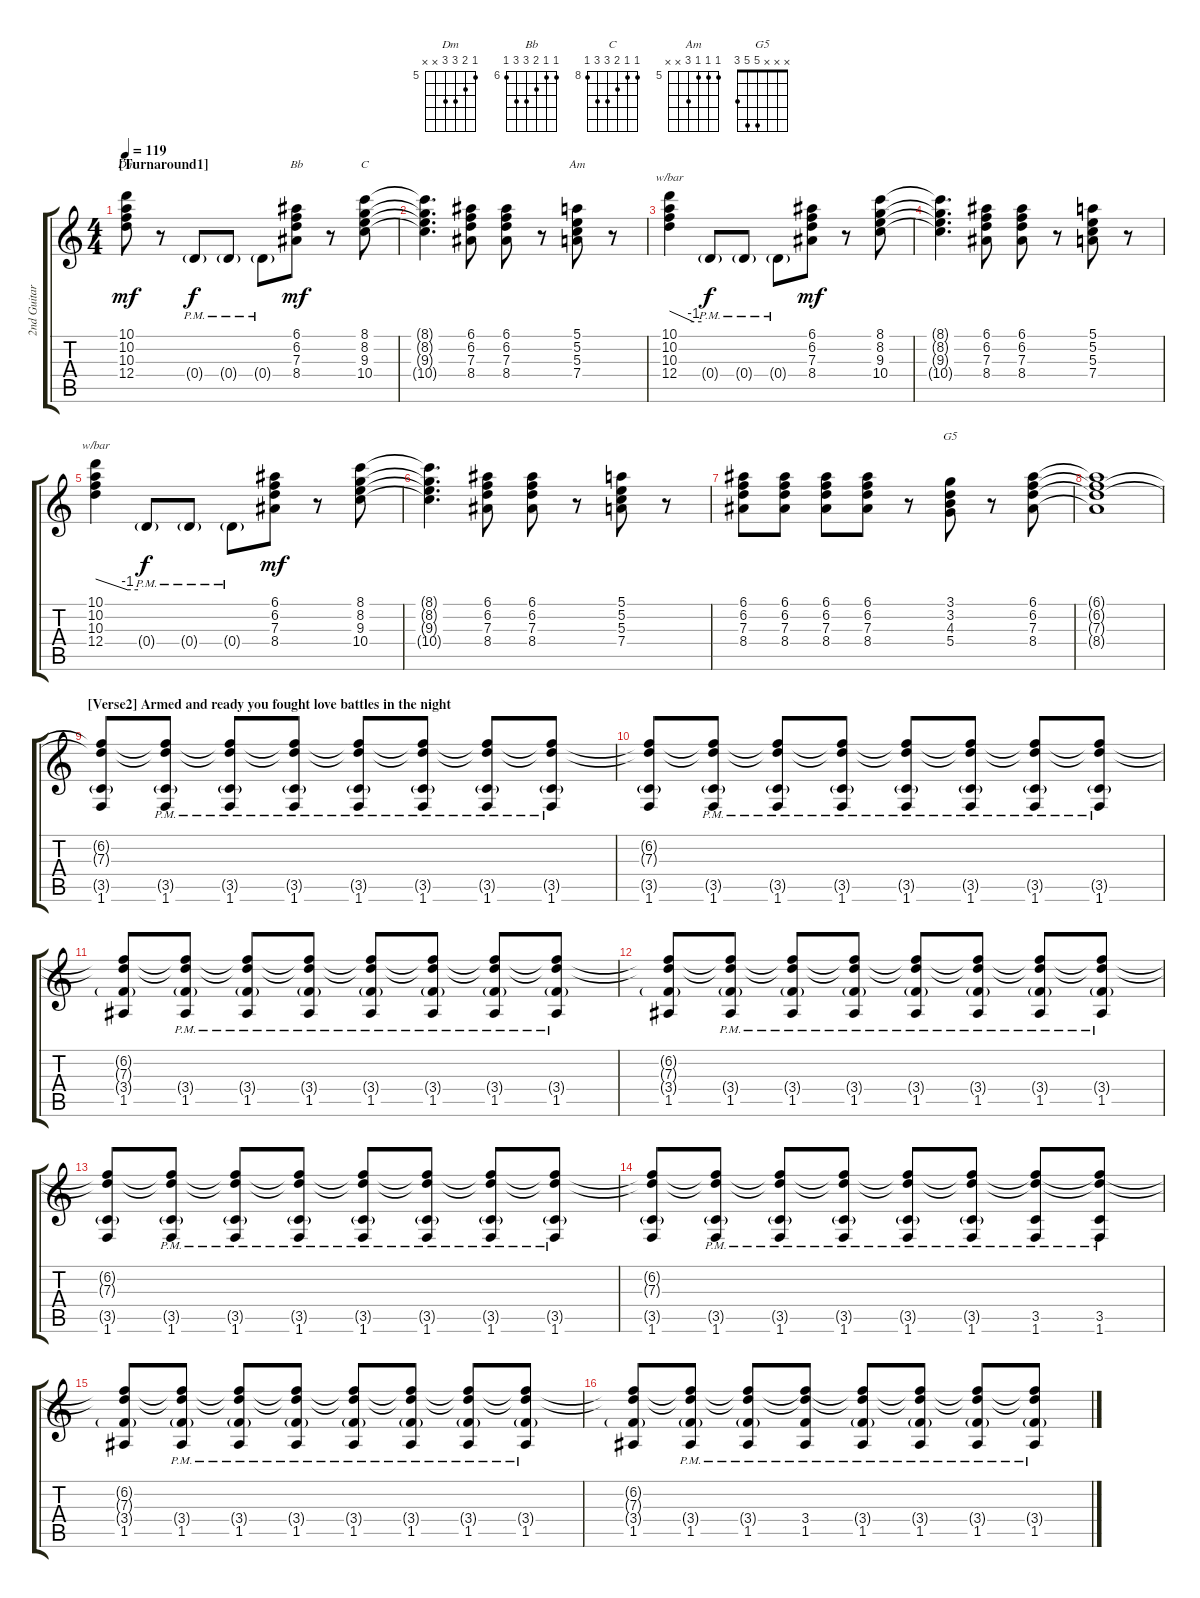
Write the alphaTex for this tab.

\track ("2nd Guitar-L channel" "2nd Guitar") {instrument overdrivenguitar}
\staff {score tabs}
\tuning (E4 B3 G3 D3 A2 E2) {hide}
\chord ("Dm" 5 6 7 7 x x) {firstfret 5}
\chord ("Bb" 6 6 7 8 8 6) {firstfret 6}
\chord ("C" 8 8 9 10 10 8) {firstfret 8}
\chord ("Am" 5 5 5 7 x x) {firstfret 5}
\chord ("G5" x x x 5 5 3)
\ts (4 4)
\section ("" "[Turnaround1] ")
\tempo 119
\clef g2
\ks c
(10.1 10.2 10.3 12.4).8{ch "Dm" dy mf} r.8 0.4{g pm}.8{dy f} 0.4{g pm}.8 0.4{g pm}.8 (6.1 6.2 7.3 8.4).8{ch "Bb" dy mf} r.8 (8.1 8.2 9.3 10.4).8{ch "C"} |
(8.1{t} 8.2{t} 9.3{t} 10.4{t}).4{d} (6.1 6.2 7.3 8.4).8 (6.1 6.2 7.3 8.4).8 r.8 (5.1 5.2 5.3 7.4).8{ch "Am"} r.8 |
(10.1 10.2 10.3 12.4).4{tbe (custom default 0 0 45 -4 60 -4)} 0.4{g pm}.8{dy f} 0.4{g pm}.8 0.4{g pm}.8 (6.1 6.2 7.3 8.4).8{dy mf} r.8 (8.1 8.2 9.3 10.4).8 |
(8.1{t} 8.2{t} 9.3{t} 10.4{t}).4{d} (6.1 6.2 7.3 8.4).8 (6.1 6.2 7.3 8.4).8 r.8 (5.1 5.2 5.3 7.4).8 r.8 |
(10.1 10.2 10.3 12.4).4{tbe (custom default 0 0 45 -4 60 -4)} 0.4{g pm}.8{dy f} 0.4{g pm}.8 0.4{g pm}.8 (6.1 6.2 7.3 8.4).8{dy mf} r.8 (8.1 8.2 9.3 10.4).8 |
(8.1{t} 8.2{t} 9.3{t} 10.4{t}).4{d} (6.1 6.2 7.3 8.4).8 (6.1 6.2 7.3 8.4).8 r.8 (5.1 5.2 5.3 7.4).8 r.8 |
(6.1 6.2 7.3 8.4).8 (6.1 6.2 7.3 8.4).8 (6.1 6.2 7.3 8.4).8 (6.1 6.2 7.3 8.4).8 r.8 (3.1 3.2 4.3 5.4).8{ch "G5"} r.8 (6.1 6.2 7.3 8.4).8 |
(6.1{t} 6.2{t} 7.3{t} 8.4{t}).1 |
\section ("" "[Verse2] Armed and ready you fought love battles in the night")
(6.2{t} 7.3{t} 3.5{g} 1.6).8 (6.2{t} 7.3{t} 3.5{g pm} 1.6{pm}).8 (6.2{t} 7.3{t} 3.5{g pm} 1.6{pm}).8 (6.2{t} 7.3{t} 3.5{g pm} 1.6{pm}).8 (6.2{t} 7.3{t} 3.5{g pm} 1.6{pm}).8 (6.2{t} 7.3{t} 3.5{g pm} 1.6{pm}).8 (6.2{t} 7.3{t} 3.5{g pm} 1.6{pm}).8 (6.2{t} 7.3{t} 3.5{g pm} 1.6{pm}).8 |
(6.2{t} 7.3{t} 3.5{g} 1.6).8 (6.2{t} 7.3{t} 3.5{g pm} 1.6{pm}).8 (6.2{t} 7.3{t} 3.5{g pm} 1.6{pm}).8 (6.2{t} 7.3{t} 3.5{g pm} 1.6{pm}).8 (6.2{t} 7.3{t} 3.5{g pm} 1.6{pm}).8 (6.2{t} 7.3{t} 3.5{g pm} 1.6{pm}).8 (6.2{t} 7.3{t} 3.5{g pm} 1.6{pm}).8 (6.2{t} 7.3{t} 3.5{g pm} 1.6{pm}).8 |
(6.2{t} 7.3{t} 3.4{g} 1.5).8 (6.2{t} 7.3{t} 3.4{g pm} 1.5{pm}).8 (6.2{t} 7.3{t} 3.4{g pm} 1.5{pm}).8 (6.2{t} 7.3{t} 3.4{g pm} 1.5{pm}).8 (6.2{t} 7.3{t} 3.4{g pm} 1.5{pm}).8 (6.2{t} 7.3{t} 3.4{g pm} 1.5{pm}).8 (6.2{t} 7.3{t} 3.4{g pm} 1.5{pm}).8 (6.2{t} 7.3{t} 3.4{g pm} 1.5{pm}).8 |
(6.2{t} 7.3{t} 3.4{g} 1.5).8 (6.2{t} 7.3{t} 3.4{g pm} 1.5{pm}).8 (6.2{t} 7.3{t} 3.4{g pm} 1.5{pm}).8 (6.2{t} 7.3{t} 3.4{g pm} 1.5{pm}).8 (6.2{t} 7.3{t} 3.4{g pm} 1.5{pm}).8 (6.2{t} 7.3{t} 3.4{g pm} 1.5{pm}).8 (6.2{t} 7.3{t} 3.4{g pm} 1.5{pm}).8 (6.2{t} 7.3{t} 3.4{g pm} 1.5{pm}).8 |
(6.2{t} 7.3{t} 3.5{g} 1.6).8 (6.2{t} 7.3{t} 3.5{g pm} 1.6{pm}).8 (6.2{t} 7.3{t} 3.5{g pm} 1.6{pm}).8 (6.2{t} 7.3{t} 3.5{g pm} 1.6{pm}).8 (6.2{t} 7.3{t} 3.5{g pm} 1.6{pm}).8 (6.2{t} 7.3{t} 3.5{g pm} 1.6{pm}).8 (6.2{t} 7.3{t} 3.5{g pm} 1.6{pm}).8 (6.2{t} 7.3{t} 3.5{g pm} 1.6{pm}).8 |
(6.2{t} 7.3{t} 3.5{g} 1.6).8 (6.2{t} 7.3{t} 3.5{g pm} 1.6{pm}).8 (6.2{t} 7.3{t} 3.5{g pm} 1.6{pm}).8 (6.2{t} 7.3{t} 3.5{g pm} 1.6{pm}).8 (6.2{t} 7.3{t} 3.5{g pm} 1.6{pm}).8 (6.2{t} 7.3{t} 3.5{g pm} 1.6{pm}).8 (6.2{t} 7.3{t} 3.5{pm} 1.6{pm}).8 (6.2{t} 7.3{t} 3.5{pm} 1.6{pm}).8 |
(6.2{t} 7.3{t} 3.4{g} 1.5).8 (6.2{t} 7.3{t} 3.4{g pm} 1.5{pm}).8 (6.2{t} 7.3{t} 3.4{g pm} 1.5{pm}).8 (6.2{t} 7.3{t} 3.4{g pm} 1.5{pm}).8 (6.2{t} 7.3{t} 3.4{g pm} 1.5{pm}).8 (6.2{t} 7.3{t} 3.4{g pm} 1.5{pm}).8 (6.2{t} 7.3{t} 3.4{g pm} 1.5{pm}).8 (6.2{t} 7.3{t} 3.4{g pm} 1.5{pm}).8 |
(6.2{t} 7.3{t} 3.4{g} 1.5).8 (6.2{t} 7.3{t} 3.4{g pm} 1.5{pm}).8 (6.2{t} 7.3{t} 3.4{g pm} 1.5{pm}).8 (6.2{t} 7.3{t} 3.4{pm} 1.5{pm}).8 (6.2{t} 7.3{t} 3.4{g pm} 1.5{pm}).8 (6.2{t} 7.3{t} 3.4{g pm} 1.5{pm}).8 (6.2{t} 7.3{t} 3.4{g pm} 1.5{pm}).8 (6.2{t} 7.3{t} 3.4{g pm} 1.5{pm}).8
